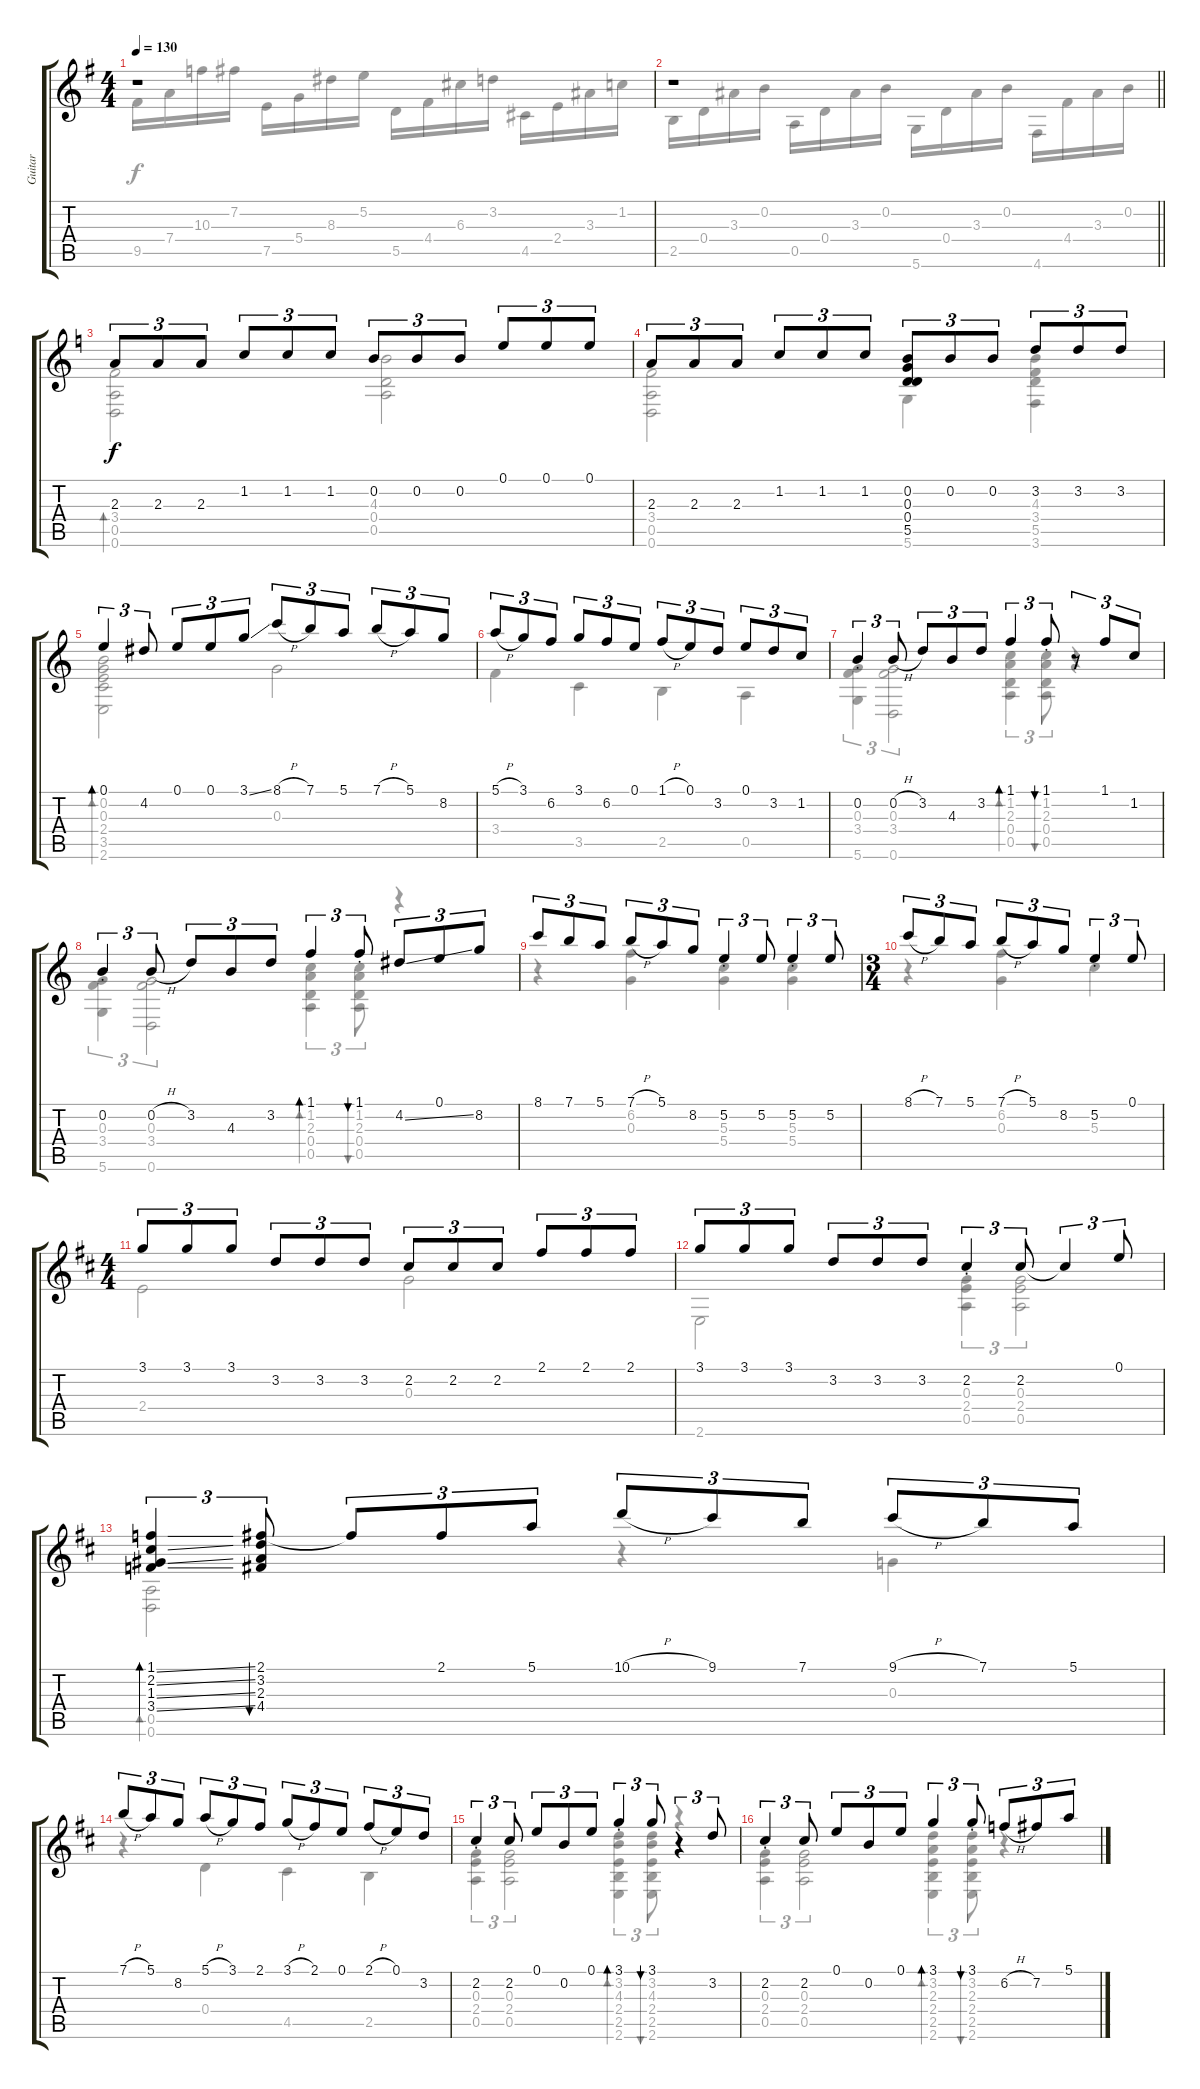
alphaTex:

\track ("Guitar" "Guitar") {instrument acousticguitarnylon}
\staff {score tabs}
\tuning (E4 B3 G3 D3 A2 D2) {hide}
\voice
\ts (4 4)
\tempo 130
\clef g2
\ks eminor
r.1{dy f} |
\barLineRight lightlight
r.1 |
\ks c
2.3.8{tu (3 2)} 2.3.8{tu (3 2)} 2.3.8{tu (3 2)} 1.2.8{tu (3 2)} 1.2.8{tu (3 2)} 1.2.8{tu (3 2)} 0.2.8{tu (3 2)} 0.2.8{tu (3 2)} 0.2.8{tu (3 2)} 0.1.8{tu (3 2)} 0.1.8{tu (3 2)} 0.1.8{tu (3 2)} |
2.3.8{tu (3 2)} 2.3.8{tu (3 2)} 2.3.8{tu (3 2)} 1.2.8{tu (3 2)} 1.2.8{tu (3 2)} 1.2.8{tu (3 2)} (0.2 0.3 0.4 5.5).8{tu (3 2)} 0.2.8{tu (3 2)} 0.2.8{tu (3 2)} 3.2.8{tu (3 2)} 3.2.8{tu (3 2)} 3.2.8{tu (3 2)} |
0.1.4{tu (3 2) bd 120} 4.2.8{tu (3 2)} 0.1.8{tu (3 2)} 0.1.8{tu (3 2)} 3.1{ss}.8{tu (3 2)} 8.1{h}.8{tu (3 2)} 7.1.8{tu (3 2)} 5.1.8{tu (3 2)} 7.1{h}.8{tu (3 2)} 5.1.8{tu (3 2)} 8.2.8{tu (3 2)} |
5.1{h}.8{tu (3 2)} 3.1.8{tu (3 2)} 6.2.8{tu (3 2)} 3.1.8{tu (3 2)} 6.2.8{tu (3 2)} 0.1.8{tu (3 2)} 1.1{h}.8{tu (3 2)} 0.1.8{tu (3 2)} 3.2.8{tu (3 2)} 0.1.8{tu (3 2)} 3.2.8{tu (3 2)} 1.2.8{tu (3 2)} |
0.2{st}.4{tu (3 2)} 0.2{h}.8{tu (3 2)} 3.2.8{tu (3 2)} 4.3.8{tu (3 2)} 3.2.8{tu (3 2)} 1.1.4{tu (3 2) bd 120} 1.1{st}.8{tu (3 2) bu 120} r.8{tu (3 2)} 1.1.8{tu (3 2)} 1.2.8{tu (3 2)} |
0.2{st}.4{tu (3 2)} 0.2{h}.8{tu (3 2)} 3.2.8{tu (3 2)} 4.3.8{tu (3 2)} 3.2.8{tu (3 2)} 1.1.4{tu (3 2) bd 120} 1.1{st}.8{tu (3 2) bu 120} 4.2{ss}.8{tu (3 2)} 0.1.8{tu (3 2)} 8.2.8{tu (3 2)} |
8.1.8{tu (3 2)} 7.1.8{tu (3 2)} 5.1.8{tu (3 2)} 7.1{h}.8{tu (3 2)} 5.1.8{tu (3 2)} 8.2.8{tu (3 2)} 5.2{st}.4{tu (3 2)} 5.2.8{tu (3 2)} 5.2{st}.4{tu (3 2)} 5.2.8{tu (3 2)} |
\ts (3 4)
8.1{h}.8{tu (3 2)} 7.1.8{tu (3 2)} 5.1.8{tu (3 2)} 7.1{h}.8{tu (3 2)} 5.1.8{tu (3 2)} 8.2.8{tu (3 2)} 5.2{st}.4{tu (3 2)} 0.1.8{tu (3 2)} |
\ts (4 4)
\ks d
3.1.8{tu (3 2)} 3.1.8{tu (3 2)} 3.1.8{tu (3 2)} 3.2.8{tu (3 2)} 3.2.8{tu (3 2)} 3.2.8{tu (3 2)} 2.2.8{tu (3 2)} 2.2.8{tu (3 2)} 2.2.8{tu (3 2)} 2.1.8{tu (3 2)} 2.1.8{tu (3 2)} 2.1.8{tu (3 2)} |
3.1.8{tu (3 2)} 3.1.8{tu (3 2)} 3.1.8{tu (3 2)} 3.2.8{tu (3 2)} 3.2.8{tu (3 2)} 3.2.8{tu (3 2)} 2.2{st}.4{tu (3 2)} 2.2.8{tu (3 2)} 2.2{t}.4{tu (3 2)} 0.1.8{tu (3 2)} |
(1.1{ss} 2.2{ss} 1.3{ss} 3.4{ss}).4{tu (3 2) bd 120} (2.1 3.2 2.3 4.4).8{tu (3 2) bu 120} 2.1{t}.8{tu (3 2)} 2.1.8{tu (3 2)} 5.1.8{tu (3 2)} 10.1{h}.8{tu (3 2)} 9.1.8{tu (3 2)} 7.1.8{tu (3 2)} 9.1{h}.8{tu (3 2)} 7.1.8{tu (3 2)} 5.1.8{tu (3 2)} |
7.1{h}.8{tu (3 2)} 5.1.8{tu (3 2)} 8.2.8{tu (3 2)} 5.1{h}.8{tu (3 2)} 3.1.8{tu (3 2)} 2.1.8{tu (3 2)} 3.1{h}.8{tu (3 2)} 2.1.8{tu (3 2)} 0.1.8{tu (3 2)} 2.1{h}.8{tu (3 2)} 0.1.8{tu (3 2)} 3.2.8{tu (3 2)} |
2.2{st}.4{tu (3 2)} 2.2.8{tu (3 2)} 0.1.8{tu (3 2)} 0.2.8{tu (3 2)} 0.1.8{tu (3 2)} 3.1{st}.4{tu (3 2) bd 120} 3.1.8{tu (3 2) bu 120} r.4{tu (3 2)} 3.2.8{tu (3 2)} |
2.2{st}.4{tu (3 2)} 2.2.8{tu (3 2)} 0.1.8{tu (3 2)} 0.2.8{tu (3 2)} 0.1.8{tu (3 2)} 3.1.4{tu (3 2) bd 120} 3.1{st}.8{tu (3 2) bu 120} 6.2{h}.8{tu (3 2)} 7.2.8{tu (3 2)} 5.1.8{tu (3 2)}
\voice
\clef g2
\ottava regular
\simile none
\ks eminor
9.5.16{dy f} 7.4.16 10.3.16 7.2.16 7.5.16 5.4.16 8.3.16 5.2.16 5.5.16 4.4.16 6.3.16 3.2.16 4.5.16 2.4.16 3.3.16 1.2.16 |
\barLineRight lightlight
2.5.16 0.4.16 3.3.16 0.2.16 0.5.16 0.4.16 3.3.16 0.2.16 5.6.16 0.4.16 3.3.16 0.2.16 4.6.16 4.4.16 3.3.16 0.2.16 |
\ks c
(3.4 0.5 0.6).2{bd 120} (4.3 0.4 0.5).2 |
(3.4 0.5 0.6).2 5.6.4 (4.3 3.4 5.5 3.6).4 |
(0.2 0.3 2.4 3.5 2.6).2{bd 120} 0.3.2 |
3.4.4 3.5.4 2.5.4 0.5.4 |
(0.3{st} 3.4{st} 5.6{st}).4{tu (3 2)} (0.3 3.4 0.6).2{tu (3 2)} (1.2 2.3 0.4 0.5).4{tu (3 2) bd 120} (1.2 2.3 0.4 0.5).8{tu (3 2) bu 120} r.4 |
(0.3{st} 3.4{st} 5.6{st}).4{tu (3 2)} (0.3 3.4 0.6).2{tu (3 2)} (1.2 2.3 0.4 0.5).4{tu (3 2) bd 120} (1.2 2.3 0.4 0.5).8{tu (3 2) bu 120} r.4 |
r.4 (6.2 0.3).4 (5.3{st} 5.4{st}).4 (5.3{st} 5.4{st}).4 |
r.4 (6.2 0.3).4 5.3{st}.4 |
\ks d
2.4.2 0.3.2 |
2.6.2 (0.3{st} 2.4{st} 0.5{st}).4{tu (3 2)} (0.3 2.4 0.5).2{tu (3 2)} |
(0.5 0.6).2{bd 120} r.4 0.3.4 |
r.4 0.4.4 4.5.4 2.5.4 |
(0.3{st} 2.4{st} 0.5{st}).4{tu (3 2)} (0.3 2.4 0.5).2{tu (3 2)} (3.2{st} 4.3{st} 2.4{st} 2.5{st} 2.6{st}).4{tu (3 2) bd 120} (3.2 4.3 2.4 2.5 2.6).8{tu (3 2) bu 120} r.4 |
(0.3{st} 2.4{st} 0.5{st}).4{tu (3 2)} (0.3 2.4 0.5).2{tu (3 2)} (3.2 2.3 2.4 2.5 2.6).4{tu (3 2) bd 120} (3.2{st} 2.3{st} 2.4{st} 2.5{st} 2.6{st}).8{tu (3 2) bu 120} r.4
